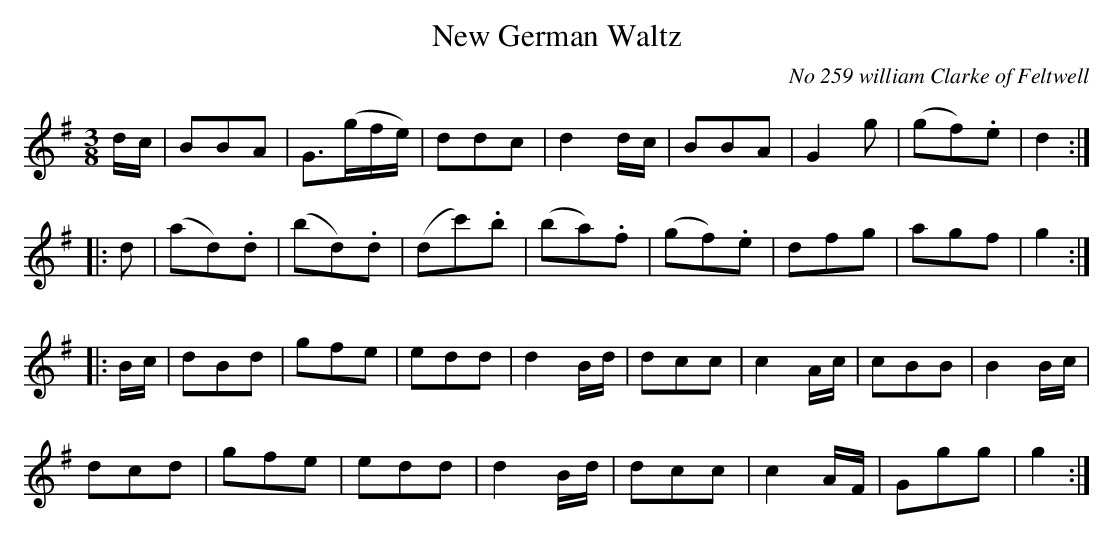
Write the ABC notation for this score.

X:1
T:New German Waltz
O:No 259 william Clarke of Feltwell
M:3/8
L:1/8
K:G
d/c/|BBA|G3/2(g/f/e/)|ddc|d2d/c/|BBA|G2g|(gf).e|d2:||:/
d|(ad).d|(bd).d|(dc').b|(ba).f|(gf).e|dfg|agf|g2:||:/
B/c/|dBd|gfe|edd|d2B/d/|dcc|c2A/c/|cBB|B2B/c/|/
dcd|gfe|edd|d2B/d/|dcc|c2A/F/|Ggg|g2:|
